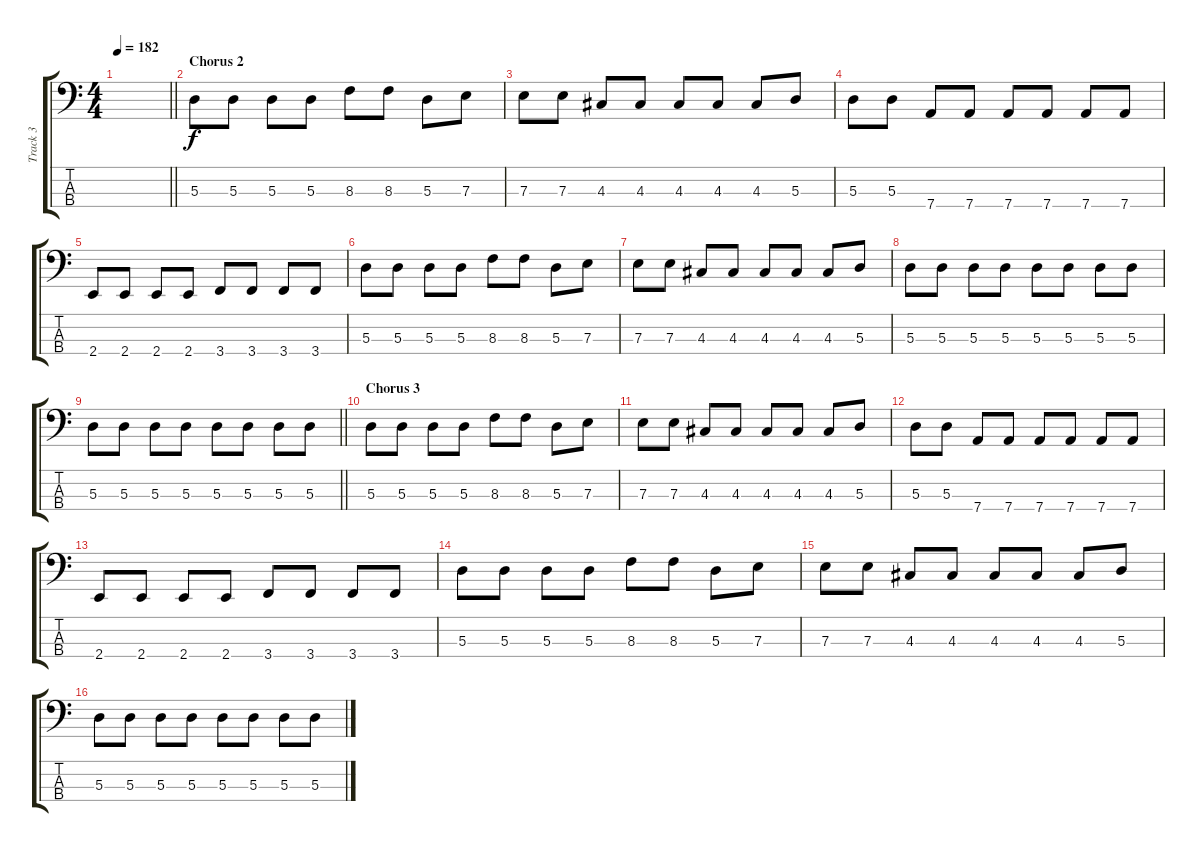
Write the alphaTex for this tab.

\track ("Track 3" "Track 3") {instrument electricbassfinger}
\staff {score tabs}
\tuning (G2 D2 A1 D1) {hide}
\ts (4 4)
\tempo 182
\clef f4
\barLineRight lightlight
\ks c
|
\section ("" "Chorus 2")
5.3.8 5.3.8 5.3.8 5.3.8 8.3.8 8.3.8 5.3.8 7.3.8 |
7.3.8 7.3.8 4.3.8 4.3.8 4.3.8 4.3.8 4.3.8 5.3.8 |
5.3.8 5.3.8 7.4.8 7.4.8 7.4.8 7.4.8 7.4.8 7.4.8 |
2.4.8 2.4.8 2.4.8 2.4.8 3.4.8 3.4.8 3.4.8 3.4.8 |
5.3.8 5.3.8 5.3.8 5.3.8 8.3.8 8.3.8 5.3.8 7.3.8 |
7.3.8 7.3.8 4.3.8 4.3.8 4.3.8 4.3.8 4.3.8 5.3.8 |
5.3.8 5.3.8 5.3.8 5.3.8 5.3.8 5.3.8 5.3.8 5.3.8 |
\barLineRight lightlight
5.3.8 5.3.8 5.3.8 5.3.8 5.3.8 5.3.8 5.3.8 5.3.8 |
\section ("" "Chorus 3")
5.3.8 5.3.8 5.3.8 5.3.8 8.3.8 8.3.8 5.3.8 7.3.8 |
7.3.8 7.3.8 4.3.8 4.3.8 4.3.8 4.3.8 4.3.8 5.3.8 |
5.3.8 5.3.8 7.4.8 7.4.8 7.4.8 7.4.8 7.4.8 7.4.8 |
2.4.8 2.4.8 2.4.8 2.4.8 3.4.8 3.4.8 3.4.8 3.4.8 |
5.3.8 5.3.8 5.3.8 5.3.8 8.3.8 8.3.8 5.3.8 7.3.8 |
7.3.8 7.3.8 4.3.8 4.3.8 4.3.8 4.3.8 4.3.8 5.3.8 |
5.3.8 5.3.8 5.3.8 5.3.8 5.3.8 5.3.8 5.3.8 5.3.8
